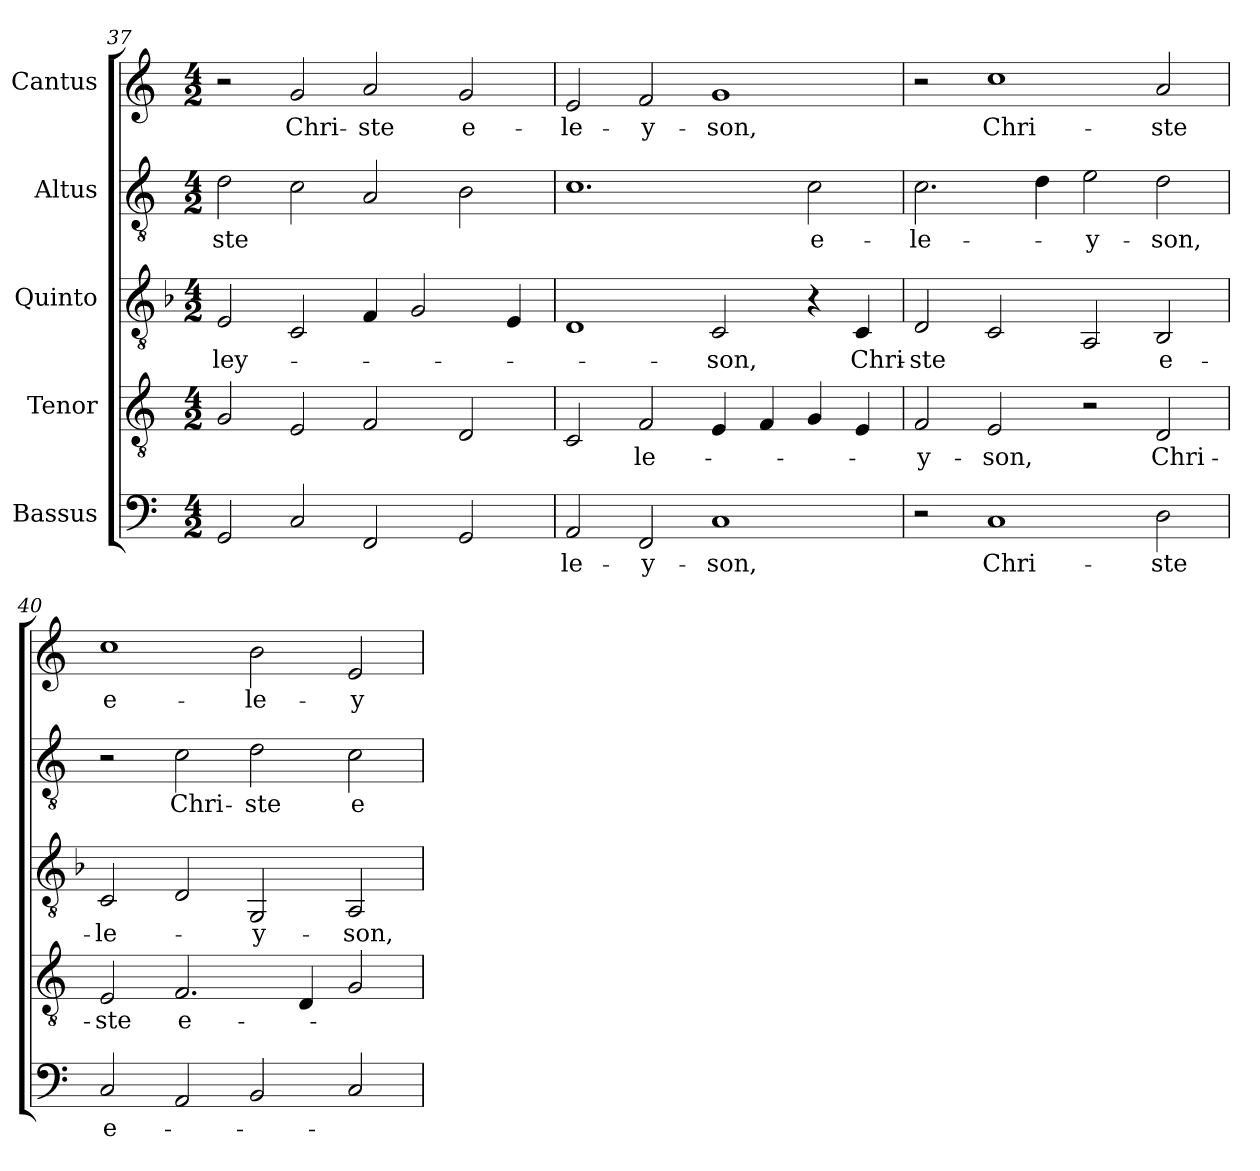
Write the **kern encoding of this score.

**kern	**text	**kern	**text	**kern	**text	**kern	**text	**kern	**text
*part5	*part5	*part4	*part4	*part3	*part3	*part2	*part2	*part1	*part1
*staff5	*staff5	*staff4	*staff4	*staff3	*staff3	*staff2	*staff2	*staff1	*staff1
*I"Bassus	*	*I"Tenor	*	*I"Quinto	*	*I"Altus	*	*I"Cantus	*
*clefF4	*	*clefGv2	*	*clefGv2	*	*clefGv2	*	*clefG2	*
*	*	*	*	*ITrd-4c-7	*	*	*	*	*
*k[]	*	*k[]	*	*k[]	*	*k[]	*	*k[]	*
*C:	*	*C:	*	*C:	*	*C:	*	*C:	*
*M4/2	*	*M4/2	*	*M4/2	*	*M4/2	*	*M4/2	*
=37	=37	=37	=37	=37	=37	=37	=37	=37	=37
!	!	!	!	!	!LO:LY:b:color=#000000	!	!	!	!
!	!	!	!	!	!	!	!LO:LY:b:color=#000000	!	!
2GGi/	.	2Gi/	.	2Bi/	-ley-	2di\	-ste	2r	.
!	!	!	!	!	!	!	!	!	!LO:LY:b:color=#000000
2Ci/	.	2Ei/	.	2Gi/	.	2ci\	.	2gi/	Chri-
!	!	!	!	!	!	!	!	!	!LO:LY:b:color=#000000
2FFi/	.	2Fi/	.	4ci/	.	2Ai/	.	2ai/	-ste
.	.	.	.	2di/	.	.	.	.	.
!	!	!	!	!	!	!	!	!	!LO:LY:b:color=#000000
2GGi/	.	2Di/	.	.	.	2Bi\	.	2gi/	e-
.	.	.	.	4Bi/	.	.	.	.	.
=38	=38	=38	=38	=38	=38	=38	=38	=38	=38
!	!LO:LY:b:color=#000000	!	!	!	!	!	!	!	!
!	!	!	!	!	!	!	!	!	!LO:LY:b:color=#000000
2AAi/	-le-	2Ci/	.	1Ai	.	1.ci	.	2ei/	-le-
!	!LO:LY:b:color=#000000	!	!	!	!	!	!	!	!
!	!	!	!LO:LY:b:color=#000000	!	!	!	!	!	!
!	!	!	!	!	!	!	!	!	!LO:LY:b:color=#000000
2FFi/	-y-	2Fi/	-le-	.	.	.	.	2fi/	-y-
!	!LO:LY:b:color=#000000	!	!	!	!	!	!	!	!
!	!	!	!	!	!LO:LY:b:color=#000000	!	!	!	!
!	!	!	!	!	!	!	!	!	!LO:LY:b:color=#000000
1Ci	-son,	4Ei/	.	2Gi/	-son,	.	.	1gi	-son,
.	.	4Fi/	.	.	.	.	.	.	.
!	!	!	!	!	!	!	!LO:LY:b:color=#000000	!	!
.	.	4Gi/	.	4r	.	2ci\	e-	.	.
!	!	!	!	!	!LO:LY:b:color=#000000	!	!	!	!
.	.	4Ei/	.	4Gi/	Chri-	.	.	.	.
=39	=39	=39	=39	=39	=39	=39	=39	=39	=39
!	!	!	!LO:LY:b:color=#000000	!	!	!	!	!	!
!	!	!	!	!	!LO:LY:b:color=#000000	!	!	!	!
!	!	!	!	!	!	!	!LO:LY:b:color=#000000	!	!
2r	.	2Fi/	-y-	2Ai/	-ste	2.ci\	-le-	2r	.
!	!LO:LY:b:color=#000000	!	!	!	!	!	!	!	!
!	!	!	!LO:LY:b:color=#000000	!	!	!	!	!	!
!	!	!	!	!	!	!	!	!	!LO:LY:b:color=#000000
1Ci	Chri-	2Ei/	-son,	2Gi/	.	.	.	1cci	Chri-
.	.	.	.	.	.	4di\	.	.	.
!	!	!	!	!	!	!	!LO:LY:b:color=#000000	!	!
.	.	2r	.	2Ei/	.	2ei\	-y-	.	.
!	!LO:LY:b:color=#000000	!	!	!	!	!	!	!	!
!	!	!	!LO:LY:b:color=#000000	!	!	!	!	!	!
!	!	!	!	!	!LO:LY:b:color=#000000	!	!	!	!
!	!	!	!	!	!	!	!LO:LY:b:color=#000000	!	!
!	!	!	!	!	!	!	!	!	!LO:LY:b:color=#000000
2Di\	-ste	2Di/	Chri-	2Fi/	e-	2di\	-son,	2ai/	-ste
=40	=40	=40	=40	=40	=40	=40	=40	=40	=40
!	!LO:LY:b:color=#000000	!	!	!	!	!	!	!	!
!	!	!	!LO:LY:b:color=#000000	!	!	!	!	!	!
!	!	!	!	!	!LO:LY:b:color=#000000	!	!	!	!
!	!	!	!	!	!	!	!	!	!LO:LY:b:color=#000000
2Ci/	e-	2Ei/	-ste	2Gi/	-le-	2r	.	1cci	e-
!	!	!	!LO:LY:b:color=#000000	!	!	!	!	!	!
!	!	!	!	!	!	!	!LO:LY:b:color=#000000	!	!
2AAi/	.	2.Fi/	e-	2Ai/	.	2ci\	Chri-	.	.
!	!	!	!	!	!LO:LY:b:color=#000000	!	!	!	!
!	!	!	!	!	!	!	!LO:LY:b:color=#000000	!	!
!	!	!	!	!	!	!	!	!	!LO:LY:b:color=#000000
2BBi/	.	.	.	2Di/	-y-	2di\	-ste	2bi\	-le-
.	.	4Di/	.	.	.	.	.	.	.
!	!	!	!	!	!LO:LY:b:color=#000000	!	!	!	!
!	!	!	!	!	!	!	!LO:LY:b:color=#000000	!	!
!	!	!	!	!	!	!	!	!	!LO:LY:b:color=#000000
2Ci/	.	2Gi/	.	2Ei/	-son,	2ci\	e-	2ei/	-y-
=	=	=	=	=	=	=	=	=	=
*-	*-	*-	*-	*-	*-	*-	*-	*-	*-
